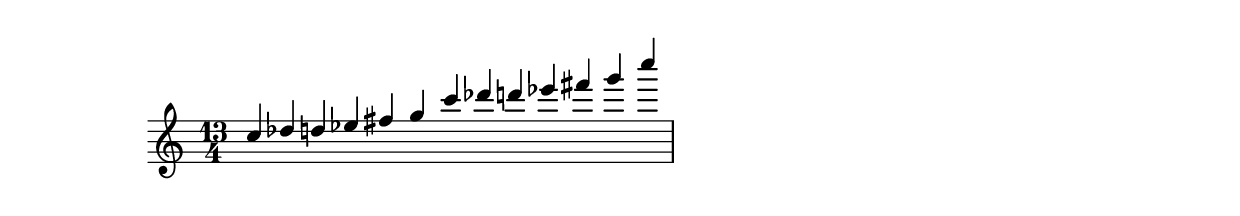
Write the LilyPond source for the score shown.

\version "2.18.2" \score { \new Staff << \new Voice { \set midiInstrument = #"piano" \voiceOne
 \key c \major \time 13/4
\override Voice.TextScript.font-size = #-4
 { c'' des'' d'' ees'' fis'' g'' c''' des''' d''' ees''' fis''' g''' c''''  } 
 } >> \layout { } \midi { \context { \Staff \remove "Staff_performer" }
\context { \Voice \consists "Staff_performer" } \tempo 2 = 60 } }
\paper{oddHeaderMarkup = ##f oddFooterMarkup = ##f}
